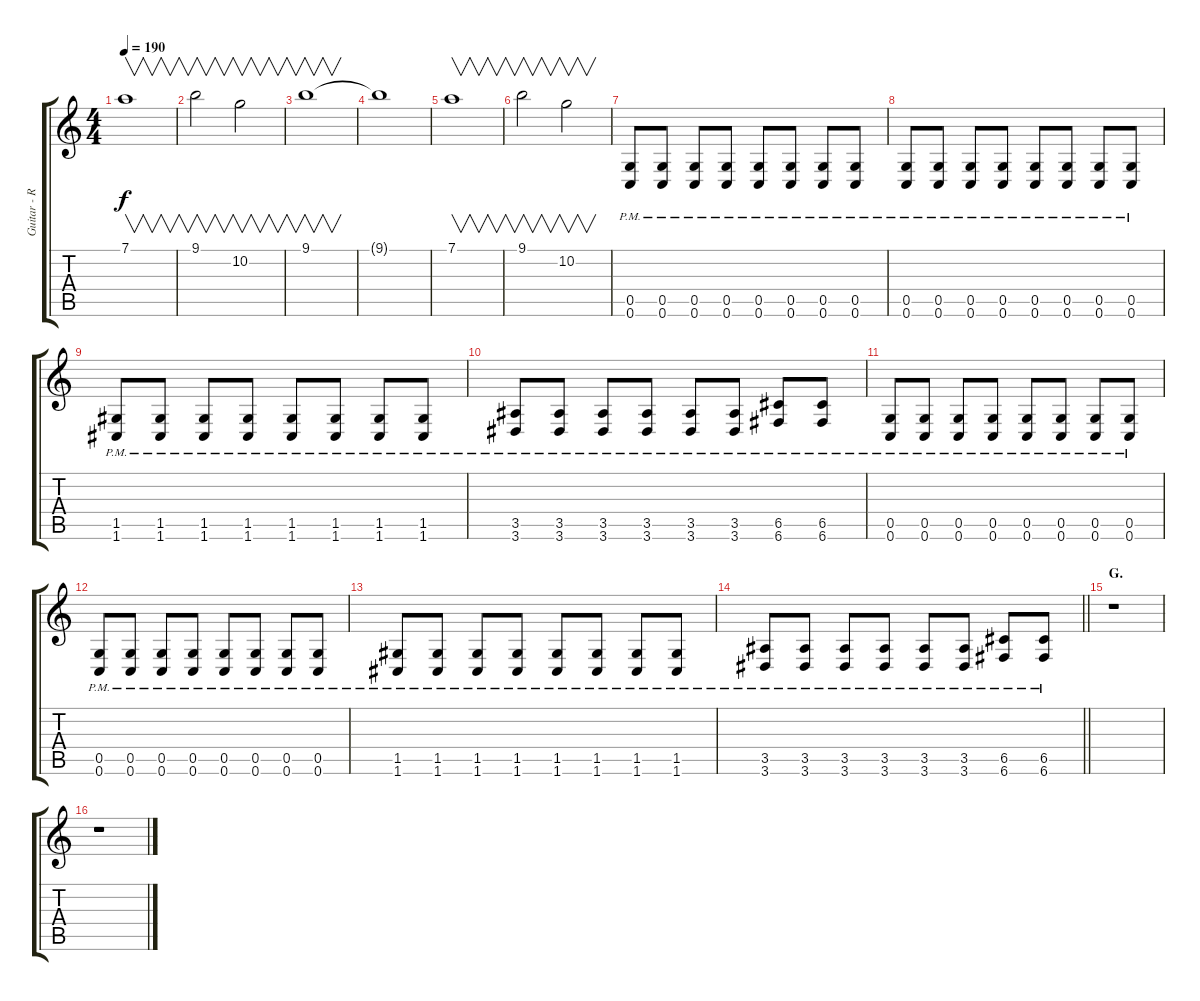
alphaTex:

\track ("Guitar - Right" "Guitar - R") {instrument distortionguitar}
\staff {score tabs}
\tuning (D4 A3 F3 C3 G2 C2) {hide}
\ts (4 4)
\tempo 190
\clef g2
\ks c
7.1.1{v dy f} |
9.1.2{v} 10.2.2{v} |
9.1.1{v} |
9.1{t}.1 |
7.1.1{v} |
9.1.2{v} 10.2.2{v} |
(0.5{pm} 0.6{pm}).8 (0.5{pm} 0.6{pm}).8 (0.5{pm} 0.6{pm}).8 (0.5{pm} 0.6{pm}).8 (0.5{pm} 0.6{pm}).8 (0.5{pm} 0.6{pm}).8 (0.5{pm} 0.6{pm}).8 (0.5{pm} 0.6{pm}).8 |
(0.5{pm} 0.6{pm}).8 (0.5{pm} 0.6{pm}).8 (0.5{pm} 0.6{pm}).8 (0.5{pm} 0.6{pm}).8 (0.5{pm} 0.6{pm}).8 (0.5{pm} 0.6{pm}).8 (0.5{pm} 0.6{pm}).8 (0.5{pm} 0.6{pm}).8 |
(1.5{pm} 1.6{pm}).8 (1.5{pm} 1.6{pm}).8 (1.5{pm} 1.6{pm}).8 (1.5{pm} 1.6{pm}).8 (1.5{pm} 1.6{pm}).8 (1.5{pm} 1.6{pm}).8 (1.5{pm} 1.6{pm}).8 (1.5{pm} 1.6{pm}).8 |
(3.5{pm} 3.6{pm}).8 (3.5{pm} 3.6{pm}).8 (3.5{pm} 3.6{pm}).8 (3.5{pm} 3.6{pm}).8 (3.5{pm} 3.6{pm}).8 (3.5{pm} 3.6{pm}).8 (6.5{pm} 6.6{pm}).8 (6.5{pm} 6.6{pm}).8 |
(0.5{pm} 0.6{pm}).8 (0.5{pm} 0.6{pm}).8 (0.5{pm} 0.6{pm}).8 (0.5{pm} 0.6{pm}).8 (0.5{pm} 0.6{pm}).8 (0.5{pm} 0.6{pm}).8 (0.5{pm} 0.6{pm}).8 (0.5{pm} 0.6{pm}).8 |
(0.5{pm} 0.6{pm}).8 (0.5{pm} 0.6{pm}).8 (0.5{pm} 0.6{pm}).8 (0.5{pm} 0.6{pm}).8 (0.5{pm} 0.6{pm}).8 (0.5{pm} 0.6{pm}).8 (0.5{pm} 0.6{pm}).8 (0.5{pm} 0.6{pm}).8 |
(1.5{pm} 1.6{pm}).8 (1.5{pm} 1.6{pm}).8 (1.5{pm} 1.6{pm}).8 (1.5{pm} 1.6{pm}).8 (1.5{pm} 1.6{pm}).8 (1.5{pm} 1.6{pm}).8 (1.5{pm} 1.6{pm}).8 (1.5{pm} 1.6{pm}).8 |
\barLineRight lightlight
(3.5{pm} 3.6{pm}).8 (3.5{pm} 3.6{pm}).8 (3.5{pm} 3.6{pm}).8 (3.5{pm} 3.6{pm}).8 (3.5{pm} 3.6{pm}).8 (3.5{pm} 3.6{pm}).8 (6.5{pm} 6.6{pm}).8 (6.5{pm} 6.6{pm}).8 |
\section ("" "G.")
r.1 |
r.1
